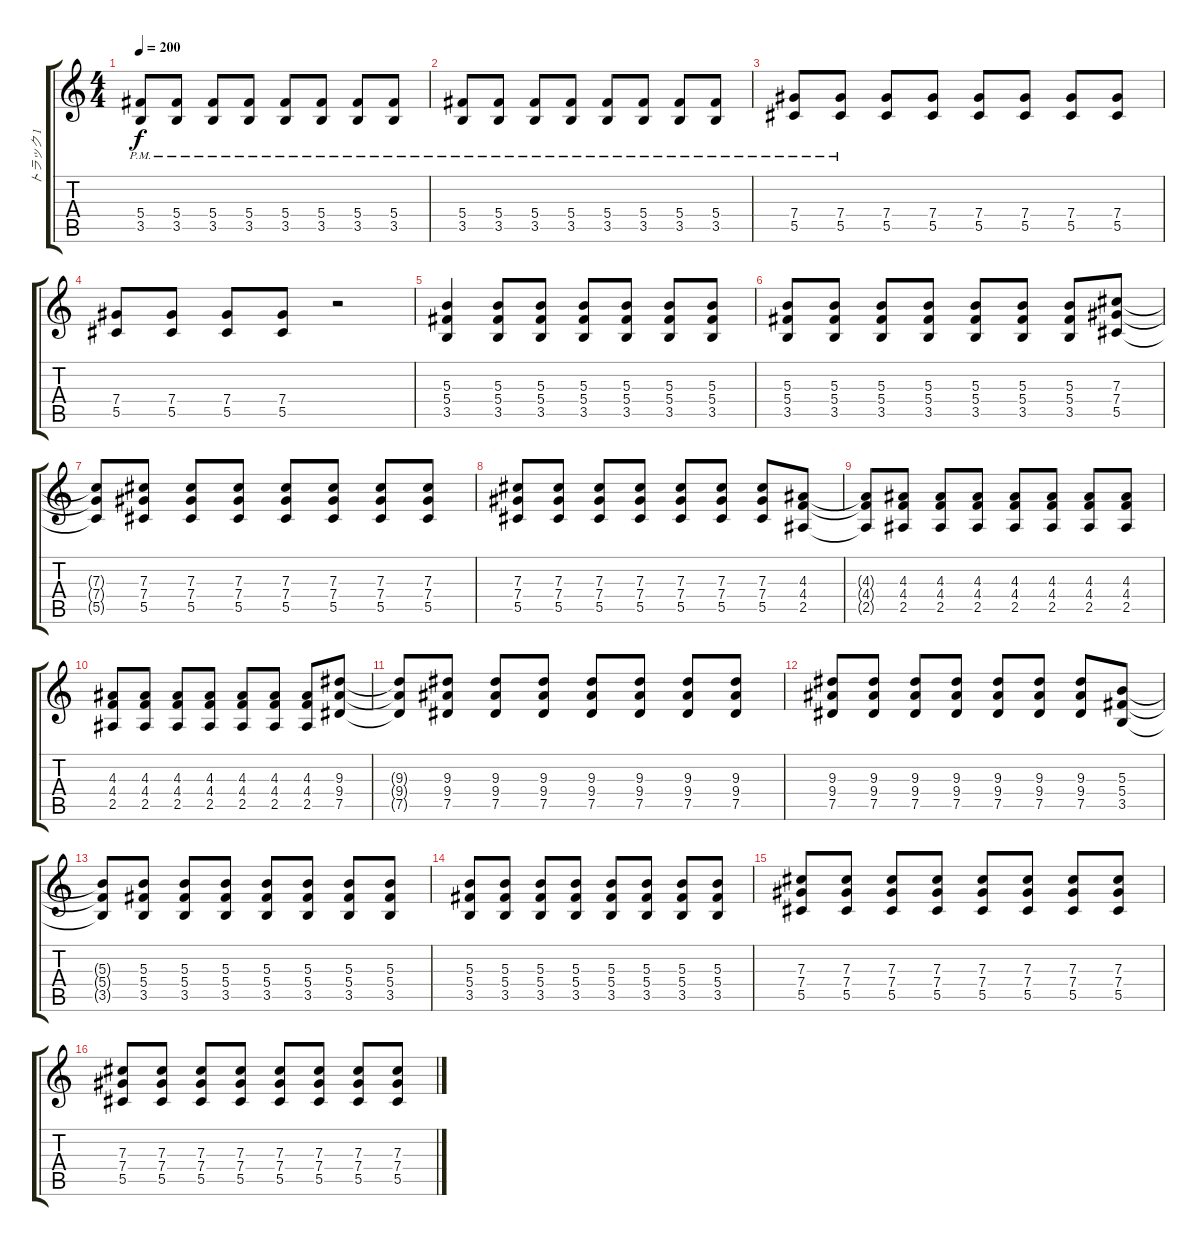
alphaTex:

\track ("トラック 1" "トラック 1") {instrument acousticguitarsteel}
\staff {score tabs}
\tuning (Eb4 Bb3 Gb3 Db3 Ab2 Eb2) {hide}
\ts (4 4)
\tempo 200
\clef g2
\ks c
(5.4{pm} 3.5{pm}).8{dy f} (5.4{pm} 3.5{pm}).8 (5.4{pm} 3.5{pm}).8 (5.4{pm} 3.5{pm}).8 (5.4{pm} 3.5{pm}).8 (5.4{pm} 3.5{pm}).8 (5.4{pm} 3.5{pm}).8 (5.4{pm} 3.5{pm}).8 |
(5.4{pm} 3.5{pm}).8 (5.4{pm} 3.5{pm}).8 (5.4{pm} 3.5{pm}).8 (5.4{pm} 3.5{pm}).8 (5.4{pm} 3.5{pm}).8 (5.4{pm} 3.5{pm}).8 (5.4{pm} 3.5{pm}).8 (5.4{pm} 3.5{pm}).8 |
(7.4{pm} 5.5{pm}).8 (7.4{pm} 5.5{pm}).8 (7.4 5.5).8 (7.4 5.5).8 (7.4 5.5).8 (7.4 5.5).8 (7.4 5.5).8 (7.4 5.5).8 |
(7.4 5.5).8 (7.4 5.5).8 (7.4 5.5).8 (7.4 5.5).8 r.2 |
(5.3 5.4 3.5).4 (5.3 5.4 3.5).8 (5.3 5.4 3.5).8 (5.3 5.4 3.5).8 (5.3 5.4 3.5).8 (5.3 5.4 3.5).8 (5.3 5.4 3.5).8 |
(5.3 5.4 3.5).8 (5.3 5.4 3.5).8 (5.3 5.4 3.5).8 (5.3 5.4 3.5).8 (5.3 5.4 3.5).8 (5.3 5.4 3.5).8 (5.3 5.4 3.5).8 (7.3 7.4 5.5).8 |
(7.3{t} 7.4{t} 5.5{t}).8 (7.3 7.4 5.5).8 (7.3 7.4 5.5).8 (7.3 7.4 5.5).8 (7.3 7.4 5.5).8 (7.3 7.4 5.5).8 (7.3 7.4 5.5).8 (7.3 7.4 5.5).8 |
(7.3 7.4 5.5).8 (7.3 7.4 5.5).8 (7.3 7.4 5.5).8 (7.3 7.4 5.5).8 (7.3 7.4 5.5).8 (7.3 7.4 5.5).8 (7.3 7.4 5.5).8 (4.3 4.4 2.5).8 |
(4.3{t} 4.4{t} 2.5{t}).8 (4.3 4.4 2.5).8 (4.3 4.4 2.5).8 (4.3 4.4 2.5).8 (4.3 4.4 2.5).8 (4.3 4.4 2.5).8 (4.3 4.4 2.5).8 (4.3 4.4 2.5).8 |
(4.3 4.4 2.5).8 (4.3 4.4 2.5).8 (4.3 4.4 2.5).8 (4.3 4.4 2.5).8 (4.3 4.4 2.5).8 (4.3 4.4 2.5).8 (4.3 4.4 2.5).8 (9.3 9.4 7.5).8 |
(9.3{t} 9.4{t} 7.5{t}).8 (9.3 9.4 7.5).8 (9.3 9.4 7.5).8 (9.3 9.4 7.5).8 (9.3 9.4 7.5).8 (9.3 9.4 7.5).8 (9.3 9.4 7.5).8 (9.3 9.4 7.5).8 |
(9.3 9.4 7.5).8 (9.3 9.4 7.5).8 (9.3 9.4 7.5).8 (9.3 9.4 7.5).8 (9.3 9.4 7.5).8 (9.3 9.4 7.5).8 (9.3 9.4 7.5).8 (5.3 5.4 3.5).8 |
(5.3{t} 5.4{t} 3.5{t}).8 (5.3 5.4 3.5).8 (5.3 5.4 3.5).8 (5.3 5.4 3.5).8 (5.3 5.4 3.5).8 (5.3 5.4 3.5).8 (5.3 5.4 3.5).8 (5.3 5.4 3.5).8 |
(5.3 5.4 3.5).8 (5.3 5.4 3.5).8 (5.3 5.4 3.5).8 (5.3 5.4 3.5).8 (5.3 5.4 3.5).8 (5.3 5.4 3.5).8 (5.3 5.4 3.5).8 (5.3 5.4 3.5).8 |
(7.3 7.4 5.5).8 (7.3 7.4 5.5).8 (7.3 7.4 5.5).8 (7.3 7.4 5.5).8 (7.3 7.4 5.5).8 (7.3 7.4 5.5).8 (7.3 7.4 5.5).8 (7.3 7.4 5.5).8 |
(7.3 7.4 5.5).8 (7.3 7.4 5.5).8 (7.3 7.4 5.5).8 (7.3 7.4 5.5).8 (7.3 7.4 5.5).8 (7.3 7.4 5.5).8 (7.3 7.4 5.5).8 (7.3 7.4 5.5).8
